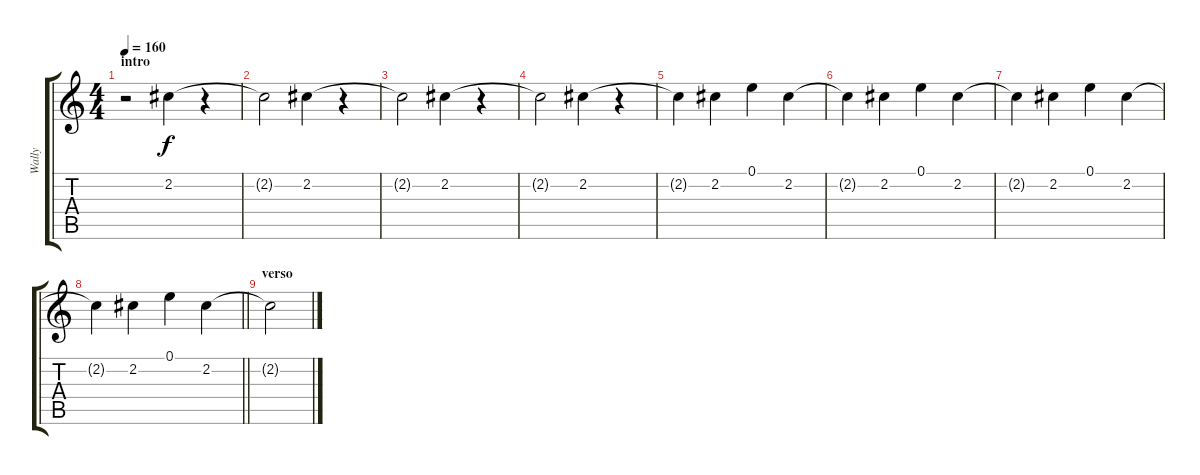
\track ("Wally" "Wally") {instrument distortionguitar}
\staff {score tabs}
\tuning (E4 B3 G3 D3 A2 E2) {hide}
\ts (4 4)
\section ("" "intro")
\tempo 160
\clef g2
\ks c
r.2{dy f instrument electricguitarclean} 2.2.4 r.4 |
2.2{t}.2 2.2.4 r.4 |
2.2{t}.2 2.2.4 r.4 |
2.2{t}.2 2.2.4 r.4 |
2.2{t}.4 2.2.4 0.1.4 2.2.4 |
2.2{t}.4 2.2.4 0.1.4 2.2.4 |
2.2{t}.4 2.2.4 0.1.4 2.2.4 |
\barLineRight lightlight
2.2{t}.4 2.2.4 0.1.4 2.2.4 |
\section ("" "verso")
2.2{t}.2
